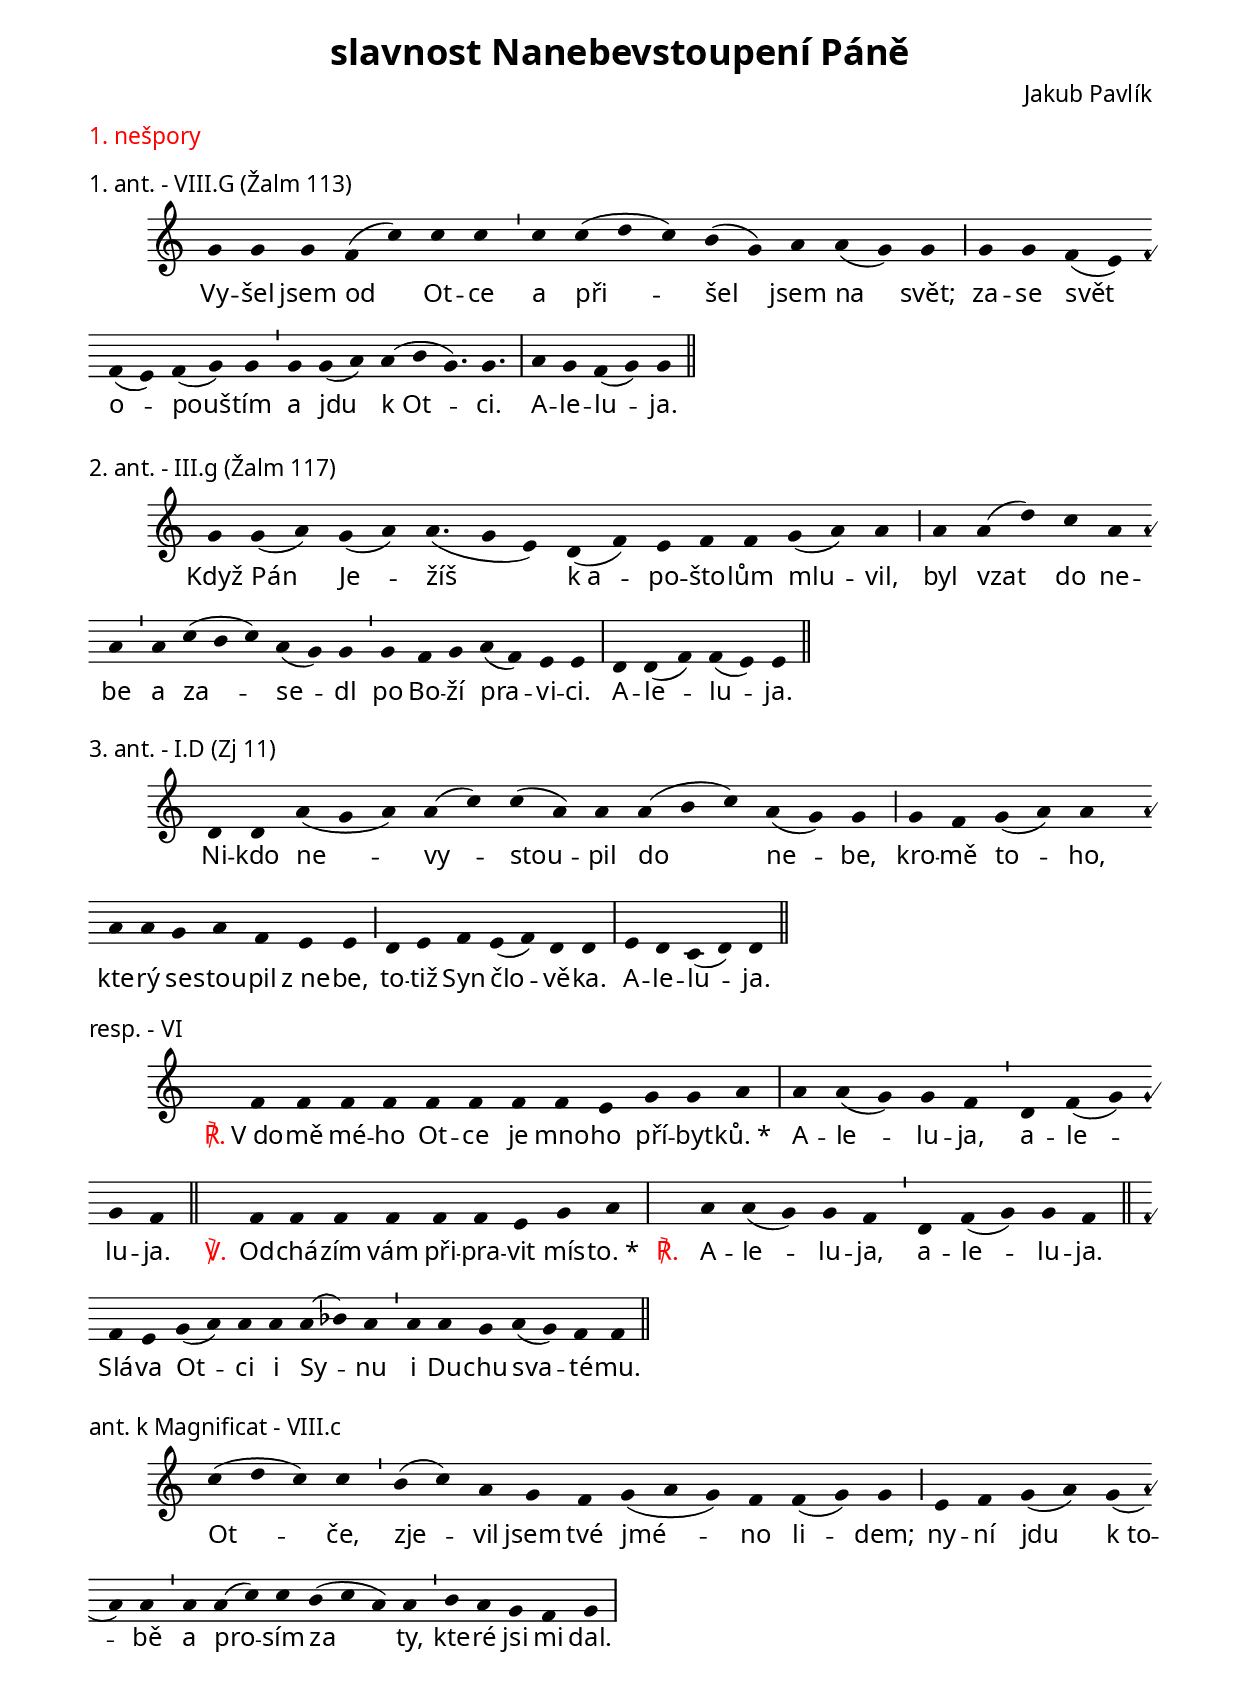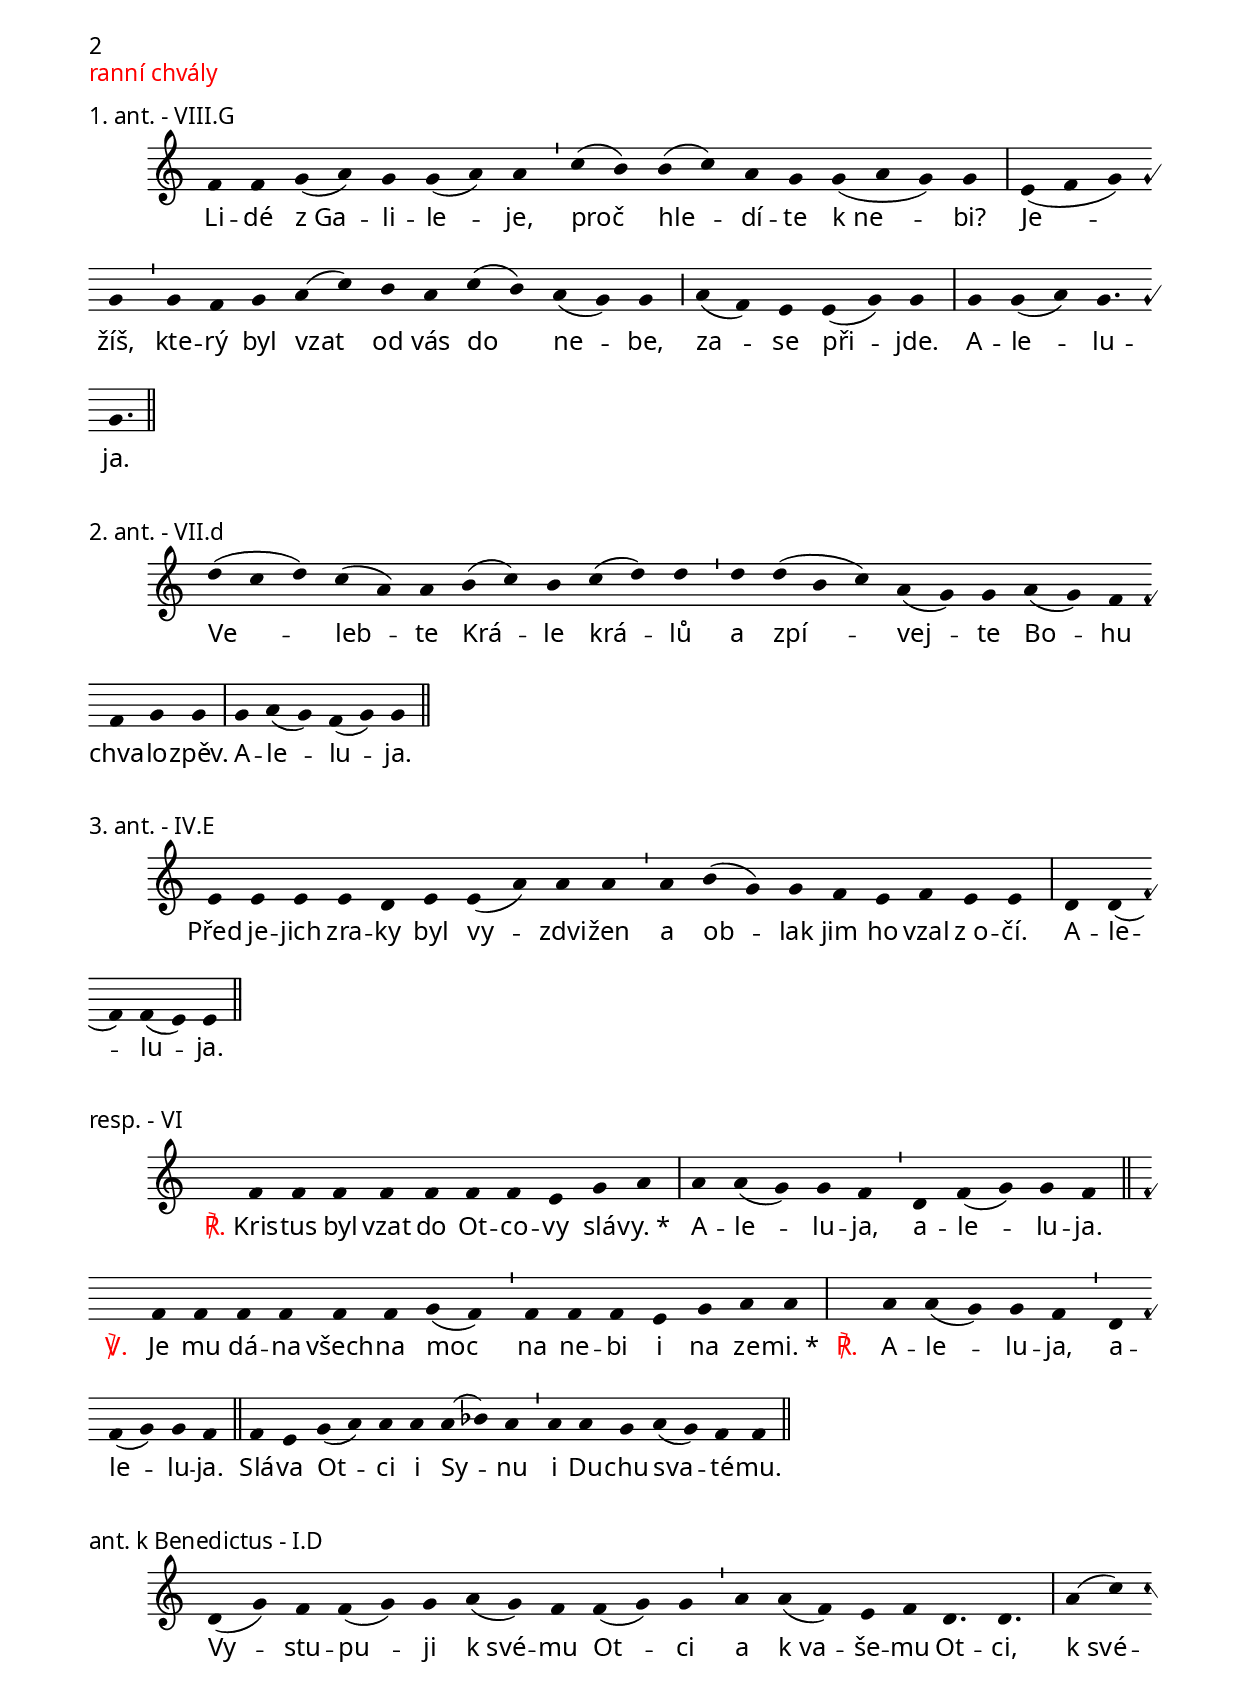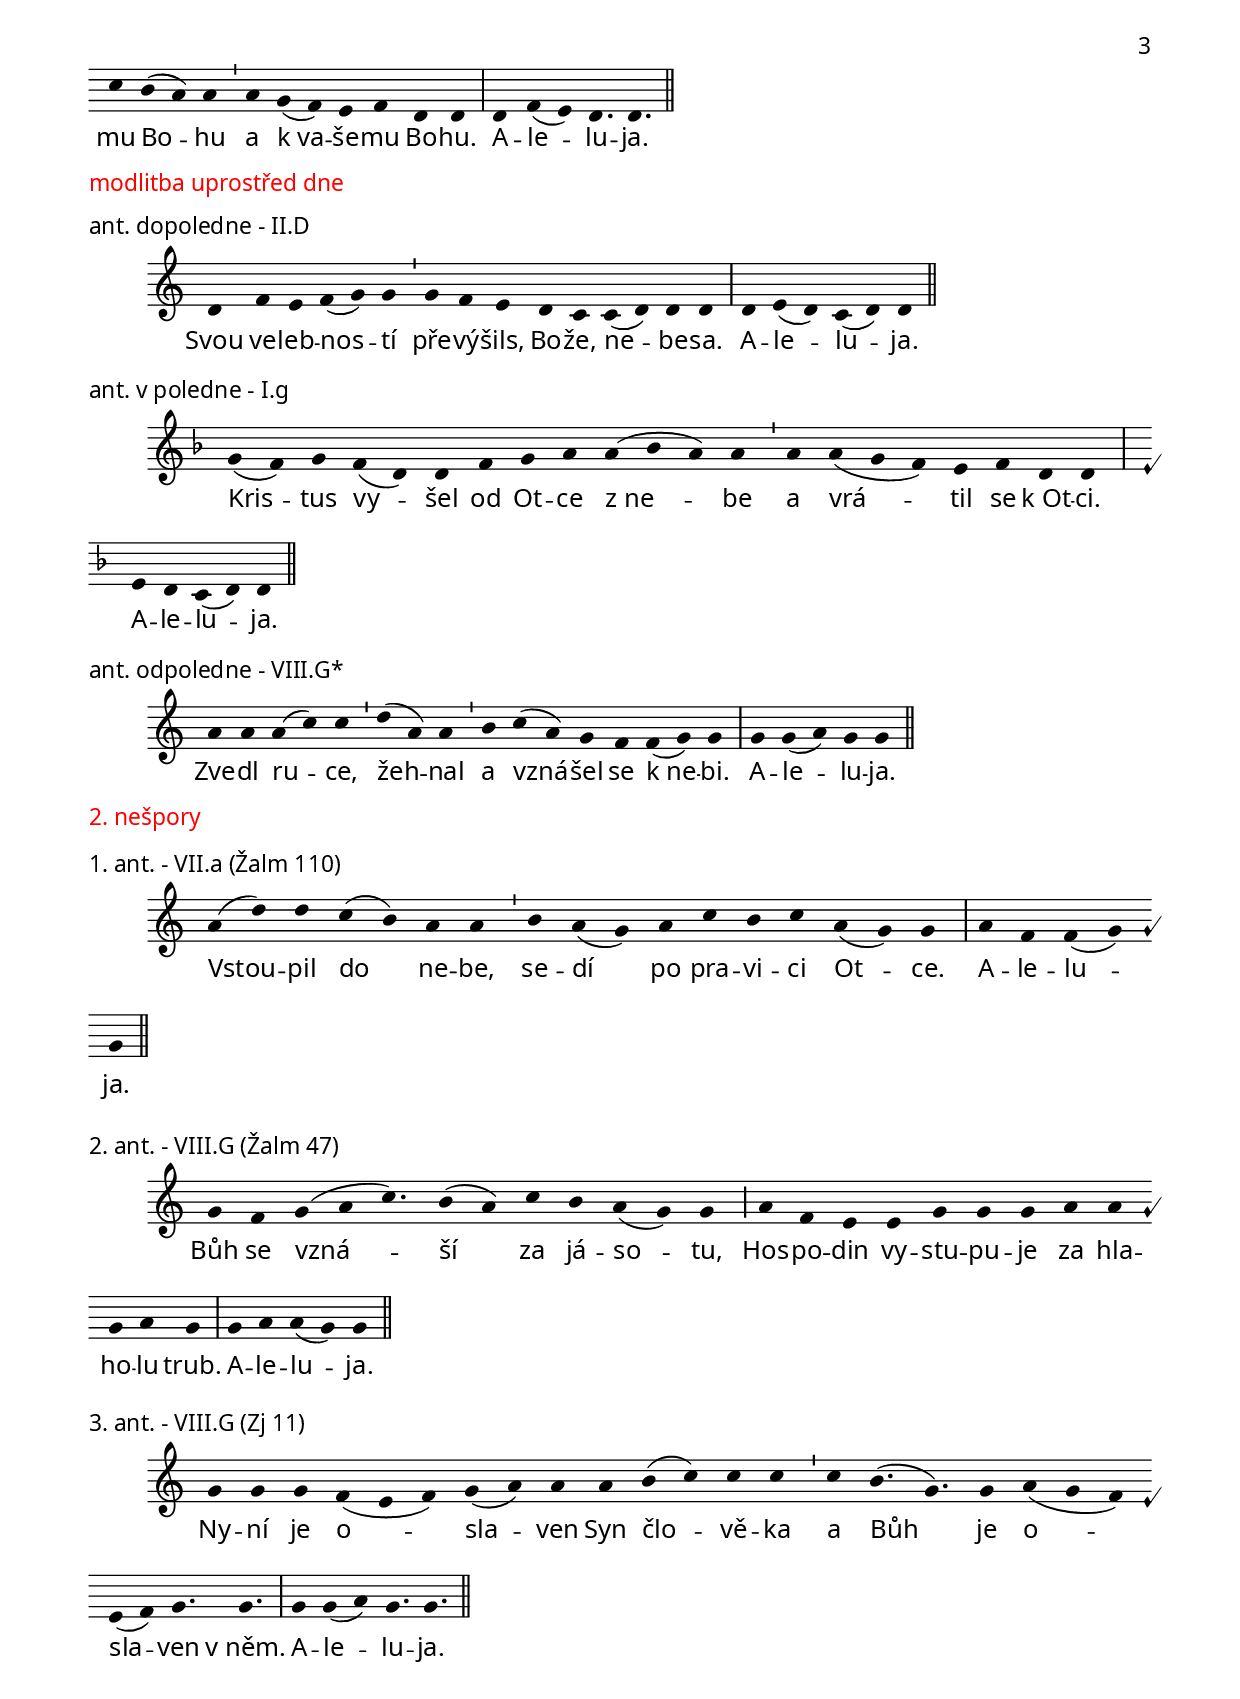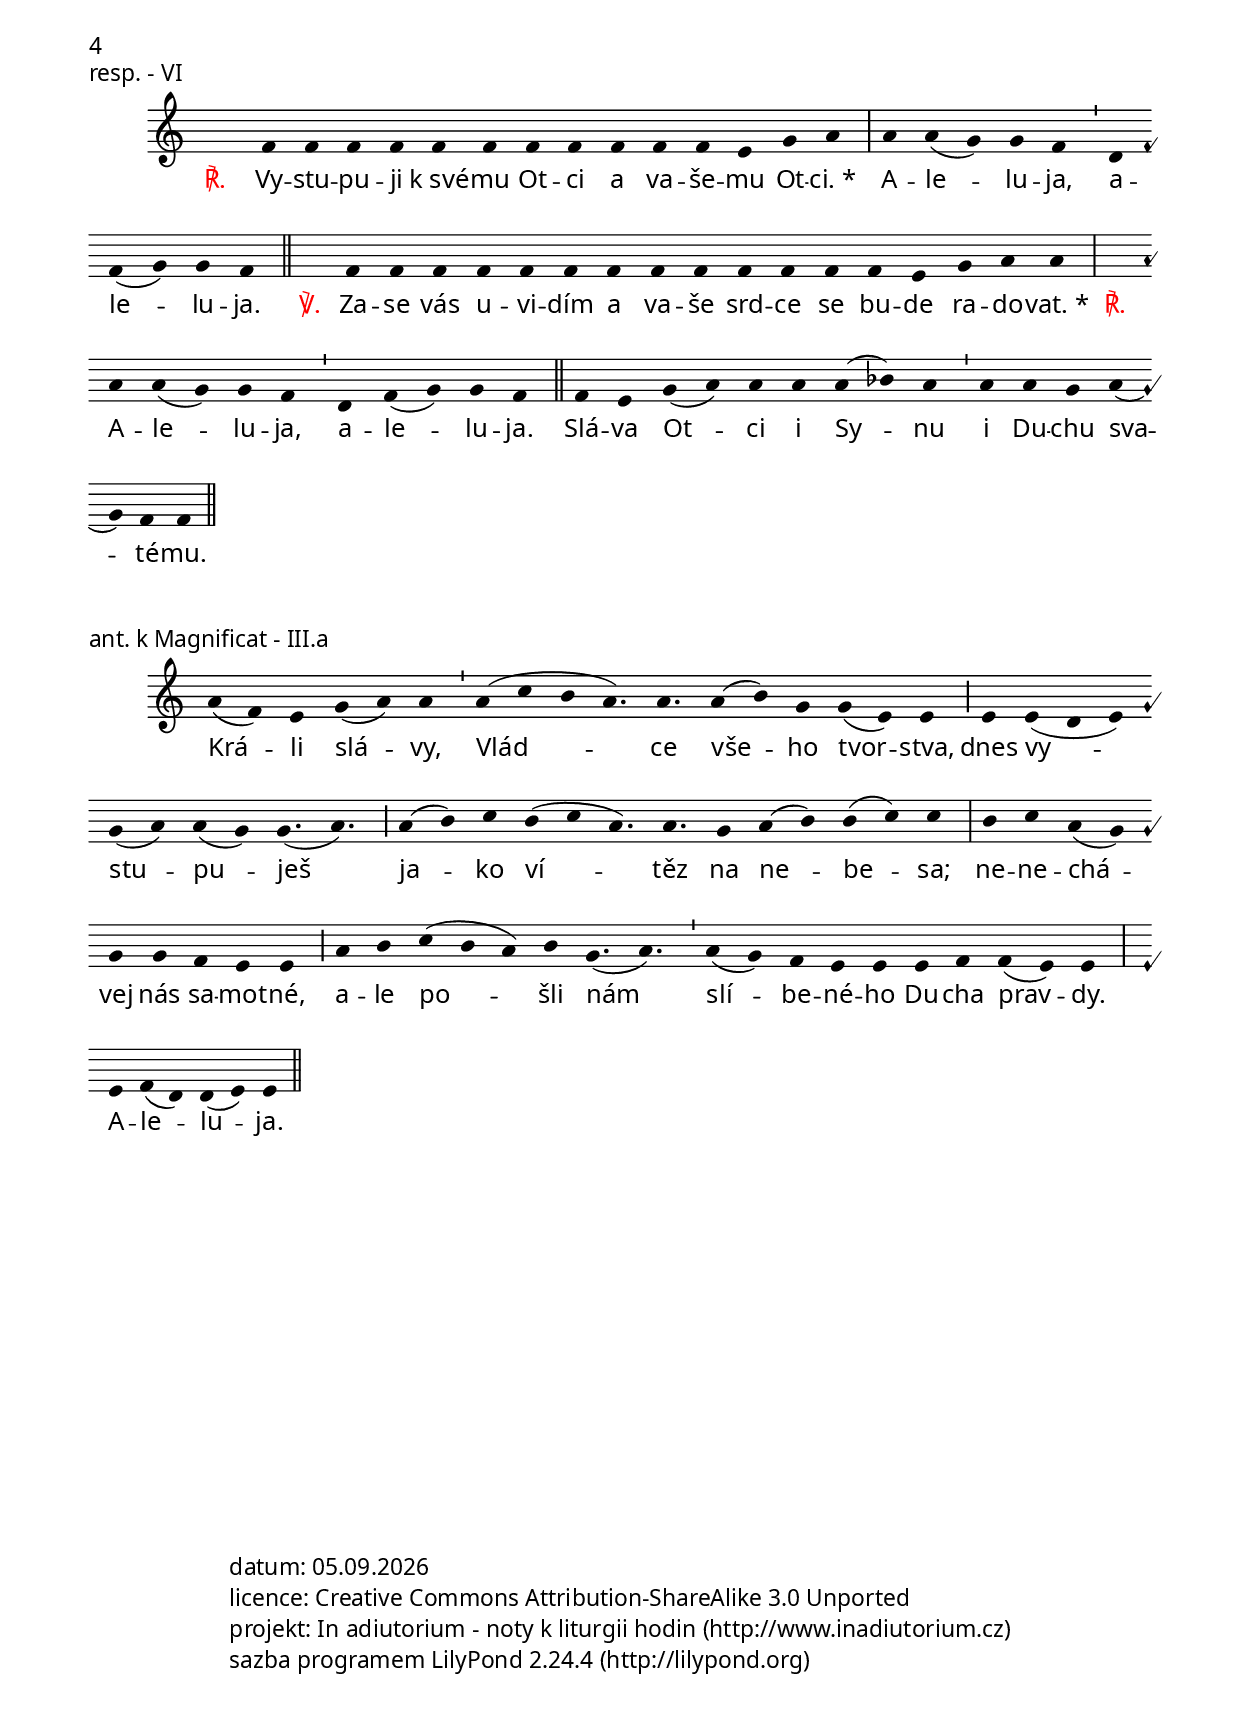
\version "2.14.2"

\header {
  title = "slavnost Nanebevstoupení Páně"
  composer = "Jakub Pavlík"
}

\include "spolecne.ly"
\include "dilyresponsorii.ly"

\markup {\nadpisHodinka {"1. nešpory"}}

\score {
  \relative c'' {
    \choralniRezim
    g4 g g f( c') c c \barMin
    c c( d c) b( g) a a( g) g \barMaior
    g g f( e) f( e) f( g) g \barMin
    g g( a) a( b g4.) g \barMax
    a4 g f( g) g \barFinalis
  }
  \addlyrics {
    Vy -- šel jsem od Ot -- ce 
    a při -- šel jsem na svět;
    za -- se svět o -- pouš -- tím a jdu k_Ot -- ci.
    A -- le -- lu -- ja.
  }
  \header {
    quid = "1. ant."
    modus = "VIII"
    differentia = "G" 
    psalmus = "Žalm 113"
    id = ""
    piece = \markup {\sestavTitulek}
  }
}

\score {
  \relative c'' {
    \choralniRezim
    g4 g( a) g( a) a4.( g4 e) d( f) e f f g( a) a \barMaior
    a a( d) c a a \barMin
    a c( b c) a( g) g \barMin
    g f g a( f) e e \barMax
    d d( f) f( e) e \barFinalis
  }
  \addlyrics {
    Když Pán Je -- žíš k_a -- po -- što -- lům mlu -- vil,
    byl vzat do ne -- be
    a za -- se -- dl 
    po Bo -- ží pra -- vi -- ci.
    A -- le -- lu -- ja.
  }
  \header {
    quid = "2. ant."
    modus = "III"
    differentia = "g" 
    psalmus = "Žalm 117"
    id = ""
    piece = \markup {\sestavTitulek}
  }
}

\score {
  \relative c' {
    \choralniRezim
    d4 d a'( g a) a( c) c( a) a a( b c) a( g) g \barMaior
    g f g( a) a \bar"" a a g a f e e \barMaior
    d e f e( f) d d \barMax
    e d c( d) d \barFinalis
  }
  \addlyrics {
    Ni -- kdo ne -- vy -- stou -- pil do ne -- be,
    kro -- mě to -- ho, kte -- rý se -- stou -- pil z_ne -- be,
    to -- tiž Syn člo -- vě -- ka.
    A -- le -- lu -- ja.
  }
  \header {
    quid = "3. ant."
    modus = "I"
    differentia = "D" 
    psalmus = "Zj 11"
    id = ""
    piece = \markup {\sestavTitulek}
  }
}

\score {
  \relative c' {
    \choralniRezim
    
    % R
    \neviditelna f
    f4 f f f f f f f e g g a \barMax
    \respVIalelujaResponsum \barFinalis
    % V
    \neviditelna f
    f f f f f f e g a \barMax
    % R
    \neviditelna a
    \respVIalelujaResponsum \barFinalis
    % Slava
    \respVIalelujaDoxologie \barFinalis
  }
  \addlyrics {
    \Response V_do -- mě mé -- ho Ot -- ce je mno -- ho pří -- byt -- ků._* 
    \textRespAleluja
    \Verse Od -- chá -- zím vám při -- pra -- vit mís -- to._*
    \Response \textRespAleluja
    \textRespDoxologie
  }
  \header {
    quid = "resp."
    modus = "VI"
    id = ""
    piece = \markup {\sestavTitulekResp}
  }
}

\score {
  \relative c'' {
    \choralniRezim
    c( d c) c \barMin
    b( c) a g f g( a g) f f( g) g \barMaior
    e f g( a) g( a) a \barMin
    a a( c) c b( c a) a \barMin
    b a g f g \barMax
  }
  \addlyrics {
    Ot -- če, 
    zje -- vil jsem tvé jmé -- no li -- dem;
    ny -- ní jdu k_to -- bě
    a pro -- sím za ty, 
    kte -- ré jsi mi dal.
    A -- le -- lu -- ja.
  }
  \header {
    quid = "ant. k Magnificat"
    modus = "VIII"
    differentia = "c" 
    psalmus = ""
    id = ""
    piece = \markup {\sestavTitulekBezZalmu}
  }
}

\markup {\nadpisHodinka {"ranní chvály"}}

\score {
  \relative c' {
    \choralniRezim
    f4 f g( a) g g( a) a \barMin
    c( b) b( c) a g g( a g) g \barMax
    e( f g) g \barMin
    g f g a( c) b a c( b) a( g) g \barMaior
    a( f) e e( g) g \barMax
    g g( a) g4. g \barFinalis
  }
  \addlyrics {
    Li -- dé z_Ga -- li -- le -- je,
    proč hle -- dí -- te k_ne -- bi?
    Je -- žíš, 
    kte -- rý byl vzat od vás do ne -- be,
    za -- se při -- jde.
    A -- le -- lu -- ja.
  }
  \header {
    quid = "1. ant."
    modus = "VIII"
    differentia = "G" 
    psalmus = ""
    id = ""
    piece = \markup {\sestavTitulekBezZalmu}
  }
}

\score {
  \relative c'' {
    \choralniRezim
    d4( c d) c( a) a b( c) b c( d) d \barMin
    d d( b c) a( g) g a( g) f f g g \barMax
    g a( g) f( g) g \barFinalis
  }
  \addlyrics {
    Ve -- leb -- te Krá -- le krá -- lů
    a zpí -- vej -- te Bo -- hu chva -- lo -- zpěv.
    A -- le -- lu -- ja.
  }
  \header {
    quid = "2. ant."
    modus = "VII"
    differentia = "d" 
    psalmus = ""
    id = ""
    piece = \markup {\sestavTitulekBezZalmu}
  }
}

\score {
  \relative c' {
    \choralniRezim
    e4 e e e d e e( a) a a \barMin
    a b( g) g f e f e e \barMax
    d d( f) f( e) e \barFinalis
  }
  \addlyrics {
    Před je -- jich zra -- ky byl vy -- zdvi -- žen
    a ob -- lak jim ho vzal z_o -- čí.
    A -- le -- lu -- ja.
  }
  \header {
    quid = "3. ant."
    modus = "IV"
    differentia = "E" 
    psalmus = ""
    id = ""
    piece = \markup {\sestavTitulekBezZalmu}
  }
}

\score {
  \relative c' {
    \choralniRezim
    
    % R
    \neviditelna f
    f4 f f f f f f e g a \barMax
    \respVIalelujaResponsum \barFinalis
    % V
    \neviditelna f
    f f f f f f g( f) \barMin f f f e g a a \barMax
    % R
    \neviditelna a
    \respVIalelujaResponsum \barFinalis
    % Slava
    \respVIalelujaDoxologie \barFinalis
  }
  \addlyrics {
    \Response Kris -- tus byl vzat do Ot -- co -- vy slá -- vy._* \textRespAleluja
    \Verse Je mu dá -- na všech -- na moc na ne -- bi i na ze -- mi._*
    \Response \textRespAleluja
    \textRespDoxologie
  }
  \header {
    quid = "resp."
    modus = "VI"
    id = ""
    piece = \markup {\sestavTitulekResp}
  }
} 


\score {
  \relative c' {
    \choralniRezim
    d4( g) f f( g) g a( g) f f( g) g \barMin
    a a( f) e f d4. d \barMax
    a'4( c) c b( a) a \barMin
    a g( f) e f d d \barMax
    d f( e) d4. d \barFinalis
  }
  \addlyrics {
    Vy -- stu -- pu -- ji k_své -- mu Ot -- ci
    a k_va -- še -- mu Ot -- ci,
    k_své -- mu Bo -- hu
    a k_va -- še -- mu Bo -- hu.
    A -- le -- lu -- ja.
  }
  \header {
    quid = "ant. k Benedictus"
    modus = "I"
    differentia = "D" 
    psalmus = ""
    id = ""
    piece = \markup {\sestavTitulekBezZalmu}
  }
}

\markup {\nadpisHodinka {"modlitba uprostřed dne"}}

\score {
  \relative c' {
    \choralniRezim
    d4 f e f( g) g \barMin
    g f e d c c( d) d d \barMax
    d e( d) c( d) d \barFinalis
  }
  \addlyrics {
    Svou ve -- leb -- nos -- tí 
    pře -- vý -- šils, Bo -- že, ne -- be -- sa.
    A -- le -- lu -- ja.
  }
  \header {
    quid = "ant. dopoledne"
    modus = "II"
    differentia = "D" 
    psalmus = ""
    id = ""
    piece = \markup {\sestavTitulekBezZalmu}
  }
}

\score {
  \relative c'' {
    \choralniRezim
    \key f \major
    g4( f) g f( d) d f g a a( bes a) a \barMin
    a a( g f) e f d d \barMax
    e d c( d) d \barFinalis
  }
  \addlyrics {
    Kris -- tus vy -- šel od Ot -- ce z_ne -- be
    a vrá -- til se k_Ot -- ci.
    A -- le -- lu -- ja.
  }
  \header {
    quid = "ant. v poledne"
    modus = "I"
    differentia = "g" 
    psalmus = ""
    id = ""
    piece = \markup {\sestavTitulekBezZalmu}
  }
}

\score {
  \relative c'' {
    \choralniRezim
    a4 a a( c) c \barMin
    d( a) a \barMin
    b c( a) g f f( g) g \barMax
    g g( a) g4 g \barFinalis
  }
  \addlyrics {
    Zve -- dl ru -- ce,
    žeh -- nal
    a vzná -- šel se k_ne -- bi.
    A -- le -- lu -- ja.
  }
  \header {
    quid = "ant. odpoledne"
    modus = "VIII"
    differentia = "G*" 
    psalmus = ""
    id = ""
    piece = \markup {\sestavTitulekBezZalmu}
  }
}

\markup {\nadpisHodinka {"2. nešpory"}}

\score {
  \relative c'' {
    \choralniRezim
    a( d) d c( b) a a \barMin
    b a( g) a c b c a( g) g \barMax
    a f f( g) g \barFinalis
  }
  \addlyrics {
    Vstou -- pil do ne -- be,
    se -- dí po pra -- vi -- ci Ot -- ce.
    A -- le -- lu -- ja.
  }
  \header {
    quid = "1. ant."
    modus = "VII"
    differentia = "a" 
    psalmus = "Žalm 110"
    id = ""
    piece = \markup {\sestavTitulek}
  }
}

\score {
  \relative c'' {
    \choralniRezim
    g4 f g( a c4.) b4( a) c b a( g) g \barMaior
    a f e e g g g a a g a g \barMax
    g a a( g) g \barFinalis
  }
  \addlyrics {
    Bůh se vzná -- ší za já -- so -- tu,
    Hos -- po -- din vy -- stu -- pu -- je za hla -- ho -- lu trub.
    A -- le -- lu -- ja.
  }
  \header {
    quid = "2. ant."
    modus = "VIII"
    differentia = "G" 
    psalmus = "Žalm 47"
    id = ""
    piece = \markup {\sestavTitulek}
  }
}

\score {
  \relative c'' {
    \choralniRezim
    g4 g g f( e f) g( a) a a b( c) c c \barMin
    c b4.( g) g4 a( g f) e( f) g4. g \barMax
    g4 g( a) g4. g \barFinalis
  }
  \addlyrics {
    Ny -- ní je o -- sla -- ven Syn člo -- vě -- ka
    a Bůh je o -- sla -- ven v_něm.
    A -- le -- lu -- ja.
  }
  \header {
    quid = "3. ant."
    modus = "VIII"
    differentia = "G" 
    psalmus = "Zj 11"
    id = ""
    piece = \markup {\sestavTitulek}
  }
}

\score {
  \relative c' {
    \choralniRezim
    
    % R
    \neviditelna f
    f4 f f f f f f f f f f e g a \barMax
    \respVIalelujaResponsum \barFinalis
    % V
    \neviditelna f
    f f f f f f f f f f f f f e g a a \barMax
    % R
    \neviditelna a
    \respVIalelujaResponsum \barFinalis
    % Slava
    \respVIalelujaDoxologie \barFinalis
  }
  \addlyrics {
    \Response Vy -- stu -- pu -- ji k_své -- mu Ot -- ci a va -- še -- mu Ot -- ci._* \textRespAleluja
    \Verse Za -- se vás u -- vi -- dím a va -- še srd -- ce se bu -- de ra -- do -- vat._*
    \Response \textRespAleluja
    \textRespDoxologie
  }
  \header {
    quid = "resp."
    modus = "VI"
    id = ""
    piece = \markup {\sestavTitulekResp}
  }
} 

\score {
  \relative c'' {
    \choralniRezim
    a4( f) e g( a) a \barMin
    a( c b a4.) a a4( b) g g( e) e \barMaior
    e e( d e) g( a) a( g) g4.( a) \barMaior
    a4( b) c b( c a4.) a g4 a( b) b( c) c \barMax
    
    b c a( g) g g f e e \barMaior
    a b c( b a) b g4.( a) \barMin
    a4( g) f e e e f f( e) e \barMax
    e f( d) d( e) e \barFinalis
  }
  \addlyrics {
    Krá -- li slá -- vy,
    Vlád -- ce vše -- ho tvor -- stva,
    dnes vy -- stu -- pu -- ješ 
    ja -- ko ví -- těz na ne -- be -- sa;
    
    ne -- ne -- chá -- vej nás sa -- mot -- né,
    a -- le po -- šli nám slí -- be -- né -- ho Du -- cha prav -- dy.
    A -- le -- lu -- ja.
  }
  \header {
    quid = "ant. k Magnificat"
    modus = "III"
    differentia = "a" 
    psalmus = ""
    id = ""
    piece = \markup {\sestavTitulekBezZalmu}
  }
}